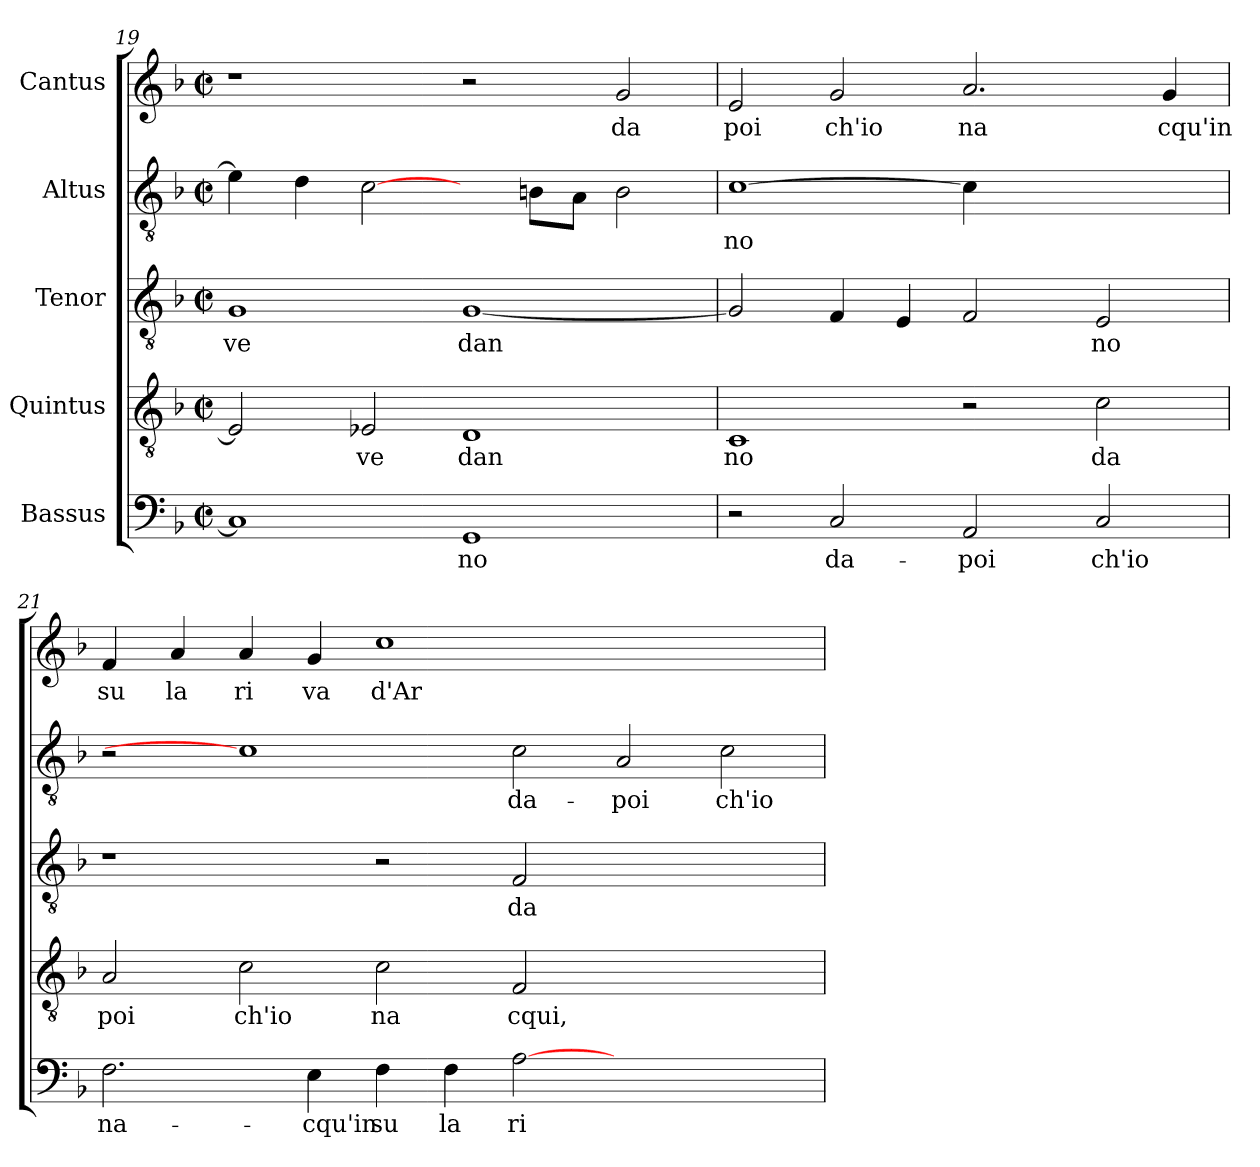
**kern	**text	**kern	**text	**kern	**text	**kern	**text	**kern	**text
*part5	*part5	*part4	*part4	*part3	*part3	*part2	*part2	*part1	*part1
*staff5	*staff5	*staff4	*staff4	*staff3	*staff3	*staff2	*staff2	*staff1	*staff1
*I"Bassus	*	*I"Quintus	*	*I"Tenor	*	*I"Altus	*	*I"Cantus	*
*clefF4	*	*clefGv2	*	*clefGv2	*	*clefGv2	*	*clefG2	*
*k[b-]	*	*k[b-]	*	*k[b-]	*	*k[b-]	*	*k[b-]	*
*F:	*	*F:	*	*F:	*	*F:	*	*F:	*
*M2/2	*	*M2/2	*	*M2/2	*	*M2/2	*	*M2/2	*
*met(c|)	*	*met(c|)	*	*met(c|)	*	*met(c|)	*	*met(c|)	*
=19	=19	=19	=19	=19	=19	=19	=19	=19	=19
!	!LO:LY:b	!	!LO:LY:b	!	!LO:LY:b:cj	!	!LO:LY:b	!	!
1C]	--	2E-/]	.	1G	-ve	4e-\]	--	1r	.
!	!	!	!	!	!	!	!LO:LY:b	!	!
.	.	.	.	.	.	4d\	--	.	.
!	!	!	!LO:LY:b	!	!	!	!LO:LY:b	!	!
.	.	2E-X/	ve	.	.	[2c\	--	.	.
!	!LO:LY:b	!	!LO:LY:b	!	!LO:LY:b:cj	!	!	!	!
1GG	-no	1D	dan	[<1G	dan-	4ryy	.	2r	.
!	!	!	!	!	!	!	!LO:LY:b	!	!
.	.	.	.	.	.	8B\L	--	.	.
!	!	!	!	!	!	!	!LO:LY:b	!	!
.	.	.	.	.	.	8A\J	--	.	.
!	!	!	!	!	!	!	!LO:LY:b	!	!LO:LY:b:cj
.	.	.	.	.	.	2B\	--	2g/	da
=20	=20	=20	=20	=20	=20	=20	=20	=20	=20
!	!	!	!LO:LY:b	!	!LO:LY:b:cj	!	!LO:LY:b	!	!LO:LY:b:cj
2r	.	1C	no	2G/]	--	[1c	-no	2e/	poi
!	!LO:LY:b	!	!	!	!LO:LY:b:cj	!	!	!	!LO:LY:b:cj
2C/	da-	.	.	4F/	--	.	.	2g/	ch'io
!	!	!	!	!	!LO:LY:b:cj	!	!	!	!
.	.	.	.	4E/	--	.	.	.	.
!	!LO:LY:b	!	!	!	!LO:LY:b:cj	!	!	!	!LO:LY:b:cj
2AA/	-poi	2r	.	2F/	--	4c\]	.	2.a/	na
.	.	.	.	.	.	2.ryy	.	.	.
!	!LO:LY:b	!	!LO:LY:b	!	!LO:LY:b:cj	!	!	!	!
2C/	ch'io	2c\	da	2E/	-no	.	.	.	.
!	!	!	!	!	!	!	!	!	!LO:LY:b:cj
.	.	.	.	.	.	.	.	4g/	cqu'in
=21	=21	=21	=21	=21	=21	=21	=21	=21	=21
!	!LO:LY:b	!	!LO:LY:b	!	!	!	!	!	!LO:LY:b:cj
2.F\	na-	2A/	poi	1r	.	2r	.	4f/	su
!	!	!	!	!	!	!	!	!	!LO:LY:b:cj
.	.	.	.	.	.	.	.	4a/	la
!	!	!	!LO:LY:b	!	!	!	!	!	!LO:LY:b:cj
.	.	2c\	ch'io	.	.	1c]	.	4a/	ri
!	!LO:LY:b	!	!	!	!	!	!	!	!LO:LY:b:cj
4E\	-cqu'in	.	.	.	.	.	.	4g/	va
!	!LO:LY:b	!	!LO:LY:b	!	!	!	!	!	!LO:LY:b:cj
4F\	su	2c\	na	2r	.	.	.	1cc	d'Ar
!	!LO:LY:b	!	!	!	!	!	!	!	!
4F\	la	.	.	.	.	.	.	.	.
!	!LO:LY:b	!	!LO:LY:b	!	!LO:LY:b:cj	!	!LO:LY:b	!	!
[>2A\	ri-	2F/	cqui,	2F/	da-	2c\	da-	.	.
!	!	!	!	!	!	!	!LO:LY:b	!	!
1ryy	.	1ryy	.	1ryy	.	2A/	-poi	1ryy	.
!	!	!	!	!	!	!	!LO:LY:b	!	!
.	.	.	.	.	.	2c\	ch'io	.	.
=	=	=	=	=	=	=	=	=	=
*-	*-	*-	*-	*-	*-	*-	*-	*-	*-
